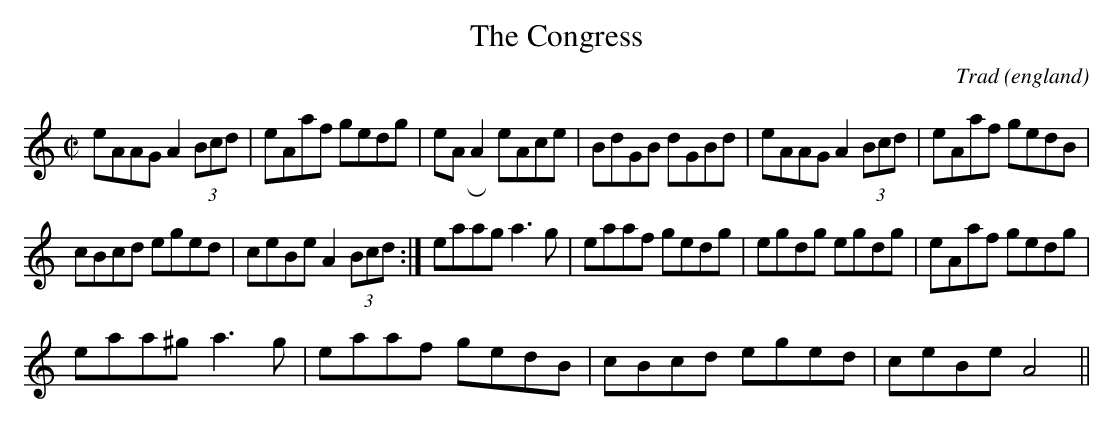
X:1
T:The Congress
O:england
C:Trad
M:C|
K:Am
L:1/8
eAAG A2 (3Bcd|eAaf gedg|eARA2 eAce|BdGB dGBd|eAAG A2 (3Bcd|eAaf gedB|
cBcd eged|ceBe A2 (3Bcd :| eaag a3g |eaaf gedg|egdg egdg|eAaf gedg |
eaa^g a3g|eaaf gedB|cBcd eged|ceBe A4 ||
